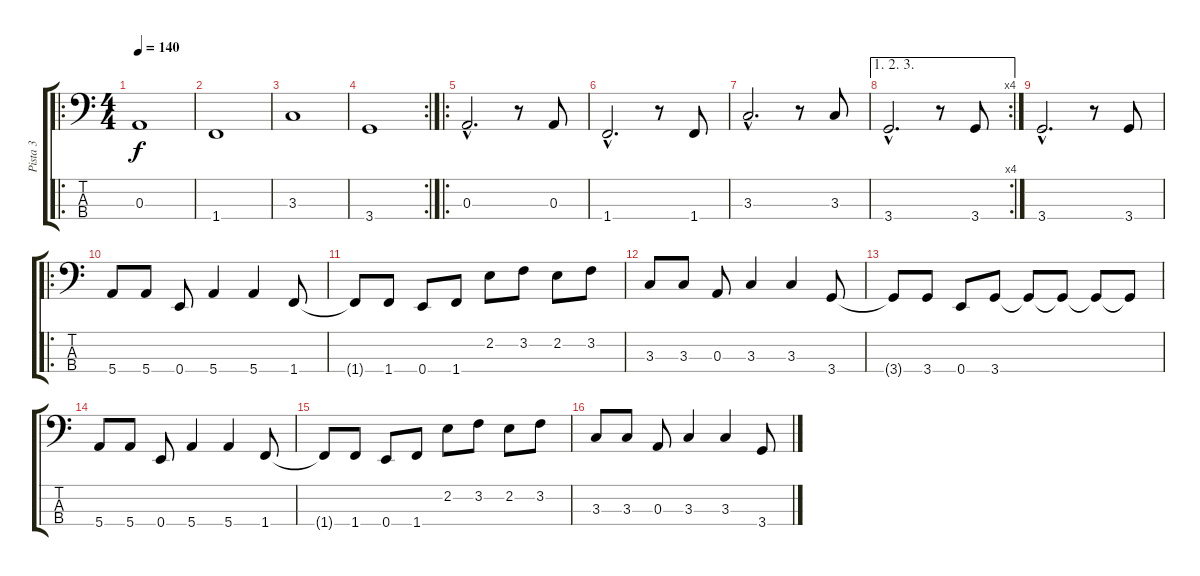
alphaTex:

\track ("Pista 3" "Pista 3") {instrument electricbassfinger}
\staff {score tabs}
\tuning (G2 D2 A1 E1) {hide}
\ro
\ts (4 4)
\tempo 140
\clef f4
\ks c
0.3.1{dy f instrument electricbassfinger} |
1.4.1 |
3.3.1 |
\rc 2
3.4.1 |
\ro
0.3{hac}.2{d} r.8 0.3.8 |
1.4{hac}.2{d} r.8 1.4.8 |
3.3{hac}.2{d} r.8 3.3.8 |
\ae (1 2 3)
\rc 4
3.4{hac}.2{d} r.8 3.4.8 |
3.4{hac}.2{d} r.8 3.4.8 |
\ro
5.4.8 5.4.8 0.4.8 5.4.4 5.4.4 1.4.8 |
1.4{t}.8 1.4.8 0.4.8 1.4.8 2.2.8 3.2.8 2.2.8 3.2.8 |
3.3.8 3.3.8 0.3.8 3.3.4 3.3.4 3.4.8 |
3.4{t}.8 3.4.8 0.4.8 3.4.8 3.4{t}.8 3.4{t}.8 3.4{t}.8 3.4{t}.8 |
5.4.8 5.4.8 0.4.8 5.4.4 5.4.4 1.4.8 |
1.4{t}.8 1.4.8 0.4.8 1.4.8 2.2.8 3.2.8 2.2.8 3.2.8 |
3.3.8 3.3.8 0.3.8 3.3.4 3.3.4 3.4.8
